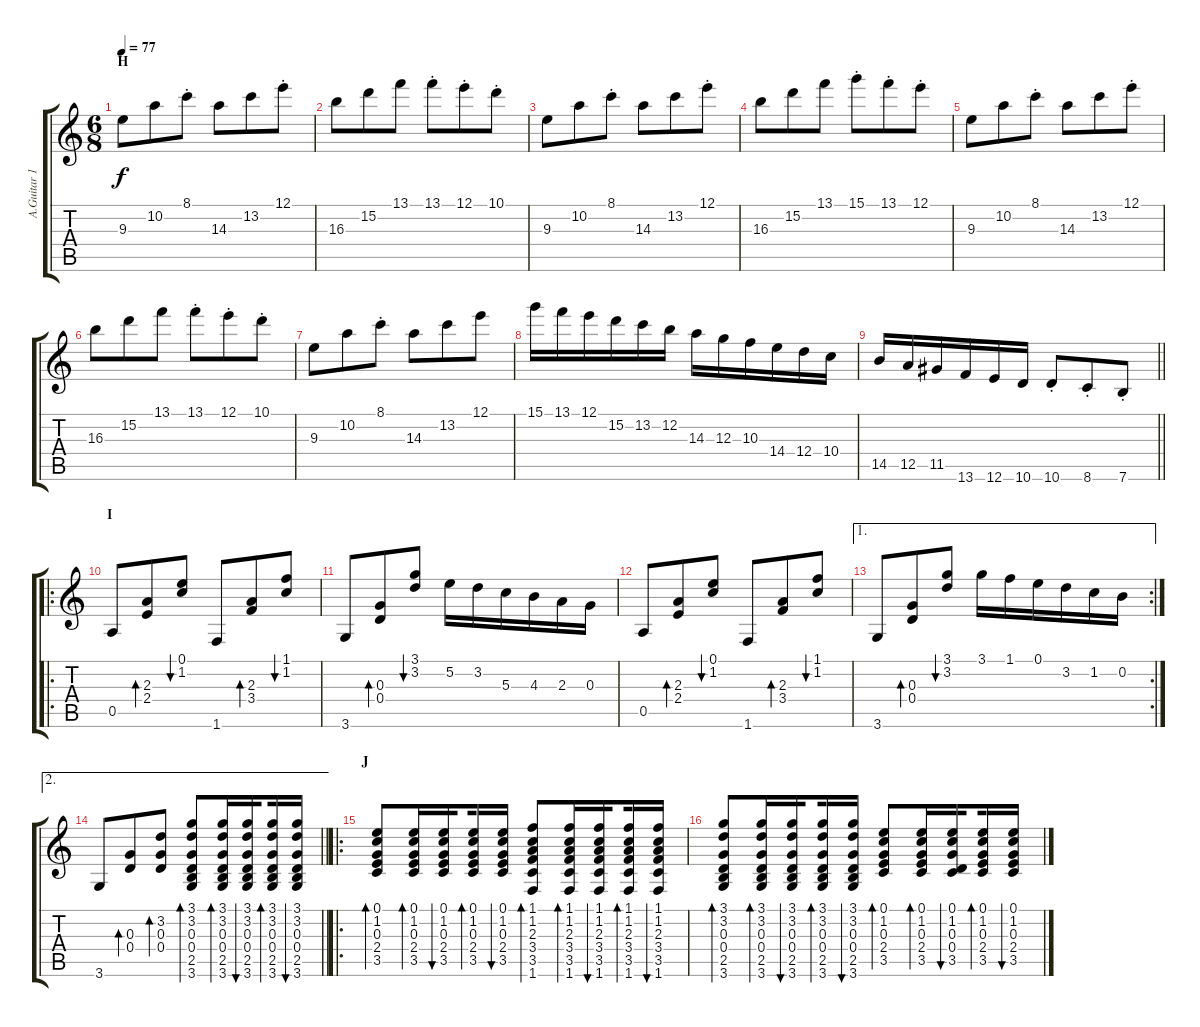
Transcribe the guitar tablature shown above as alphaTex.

\track ("A.Guitar 1" "A.Guitar 1") {instrument acousticguitarsteel}
\staff {score tabs}
\tuning (E4 B3 G3 D3 A2 E2) {hide}
\ts (6 8)
\section ("" "H")
\tempo 77
\clef g2
\ks c
9.3.8{dy f} 10.2.8 8.1{st}.8 14.3.8 13.2.8 12.1{st}.8 |
16.3.8 15.2.8 13.1.8 13.1{st}.8 12.1{st}.8 10.1{st}.8 |
9.3.8 10.2.8 8.1{st}.8 14.3.8 13.2.8 12.1{st}.8 |
16.3.8 15.2.8 13.1.8 15.1{st}.8 13.1{st}.8 12.1{st}.8 |
9.3.8 10.2.8 8.1{st}.8 14.3.8 13.2.8 12.1{st}.8 |
16.3.8 15.2.8 13.1.8 13.1{st}.8 12.1{st}.8 10.1{st}.8 |
9.3.8 10.2.8 8.1{st}.8 14.3.8 13.2.8 12.1.8 |
15.1.16 13.1.16 12.1.16 15.2.16 13.2.16 12.2.16 14.3.16 12.3.16 10.3.16 14.4.16 12.4.16 10.4.16 |
\barLineRight lightlight
14.5.16 12.5.16 11.5.16 13.6.16 12.6.16 10.6.16 10.6{st}.8 8.6{st}.8 7.6{st}.8 |
\ro
\section ("" "I")
0.5.8 (2.3 2.4).8{bd 30} (0.1 1.2).8{bu 30} 1.6.8 (2.3 3.4).8{bd 30} (1.1 1.2).8{bu 30} |
3.6.8 (0.3 0.4).8{bd 30} (3.1 3.2).8{bu 30} 5.2.16 3.2.16 5.3.16 4.3.16 2.3.16 0.3.16 |
0.5.8 (2.3 2.4).8{bd 30} (0.1 1.2).8{bu 30} 1.6.8 (2.3 3.4).8{bd 30} (1.1 1.2).8{bu 30} |
\ae 1
\rc 2
3.6.8 (0.3 0.4).8{bd 30} (3.1 3.2).8{bu 30} 3.1.16 1.1.16 0.1.16 3.2.16 1.2.16 0.2.16 |
\ae 2
\barLineRight lightlight
3.6.8 (0.3 0.4).8{bd 30} (3.2 0.3 0.4).8{bd 30} (3.1 3.2 0.3 0.4 2.5 3.6).8{bd 30} (3.1 3.2 0.3 0.4 2.5 3.6).16{bd 30} (3.1 3.2 0.3 0.4 2.5 3.6).16{bu 30 beam splitsecondary} (3.1 3.2 0.3 0.4 2.5 3.6).16{bd 30} (3.1 3.2 0.3 0.4 2.5 3.6).16{bu 30} |
\ro
\section ("" "J")
(0.1 1.2 0.3 2.4 3.5).8{bd 30} (0.1 1.2 0.3 2.4 3.5).16{bd 30} (0.1 1.2 0.3 2.4 3.5).16{bu 30 beam splitsecondary} (0.1 1.2 0.3 2.4 3.5).16{bd 30} (0.1 1.2 0.3 2.4 3.5).16{bu 30} (1.1 1.2 2.3 3.4 3.5 1.6).8{bd 30} (1.1 1.2 2.3 3.4 3.5 1.6).16{bd 30} (1.1 1.2 2.3 3.4 3.5 1.6).16{bu 30 beam splitsecondary} (1.1 1.2 2.3 3.4 3.5 1.6).16{bd 30} (1.1 1.2 2.3 3.4 3.5 1.6).16{bu 30} |
(3.1 3.2 0.3 0.4 2.5 3.6).8{bd 30} (3.1 3.2 0.3 0.4 2.5 3.6).16{bd 30} (3.1 3.2 0.3 0.4 2.5 3.6).16{bu 30 beam splitsecondary} (3.1 3.2 0.3 0.4 2.5 3.6).16{bd 30} (3.1 3.2 0.3 0.4 2.5 3.6).16{bu 30} (0.1 1.2 0.3 2.4 3.5).8{bd 30} (0.1 1.2 0.3 2.4 3.5).16{bd 30} (0.1 1.2 0.3 0.4 3.5).16{bu 30 beam splitsecondary} (0.1 1.2 0.3 2.4 3.5).16{bd 30} (0.1 1.2 0.3 2.4 3.5).16{bu 30}
